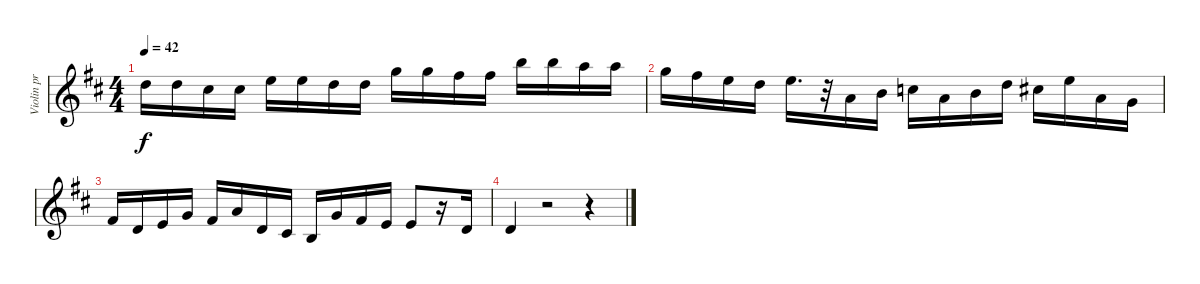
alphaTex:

\track ("Violin pr" "Violin pr") {mute instrument violin}
\staff {score}
\tuning (E4 B3 G3 D3 A2 E2) {hide}
\ts (4 4)
\tempo 42
\clef g2
\ks d
10.1.16{dy f} 10.1.16 9.1.16 9.1.16 12.1.16 12.1.16 10.1.16 10.1.16 15.1.16 15.1.16 14.1.16 14.1.16 19.1.16 19.1.16 17.1.16 17.1.16 |
15.1.16 14.1.16 12.1.16 10.1.16 12.1.16{d} r.32 10.2.16 12.2.16 13.2.16 14.3.16 12.2.16 10.1.16 9.1.16 12.1.16 10.2.16 12.3.16 |
11.3.16 12.4.16 9.3.16 8.2.16 7.2.16 5.1.16 7.3.16 6.3.16 0.2.16 3.1.16 2.1.16 0.1.16 0.1.8 r.16 3.2.16 |
3.2.4 r.2 r.4
